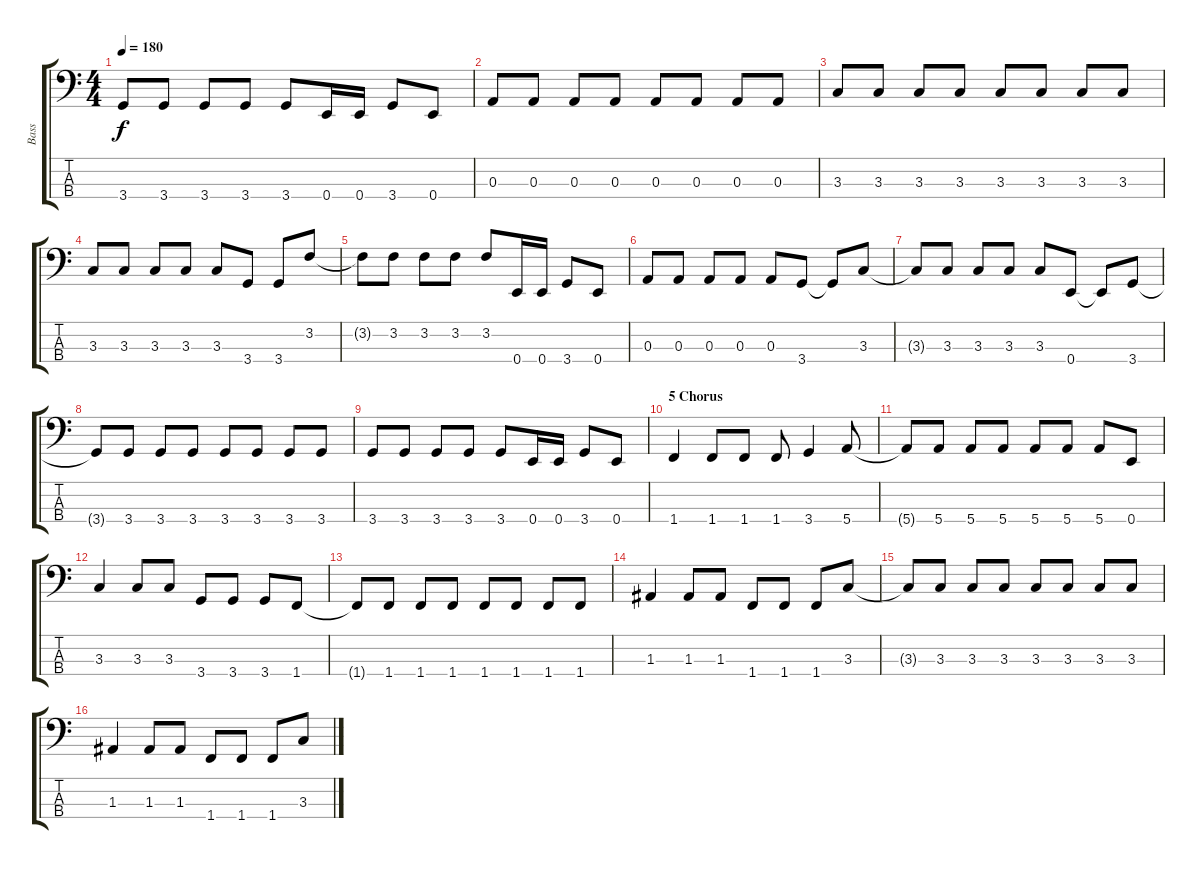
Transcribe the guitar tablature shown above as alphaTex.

\track ("Bass" "Bass") {instrument electricbassfinger}
\staff {score tabs}
\tuning (G2 D2 A1 E1) {hide}
\ts (4 4)
\tempo 180
\clef f4
\ks c
3.4.8{dy f} 3.4.8 3.4.8 3.4.8 3.4.8 0.4.16 0.4.16 3.4.8 0.4.8 |
0.3.8 0.3.8 0.3.8 0.3.8 0.3.8 0.3.8 0.3.8 0.3.8 |
3.3.8 3.3.8 3.3.8 3.3.8 3.3.8 3.3.8 3.3.8 3.3.8 |
3.3.8 3.3.8 3.3.8 3.3.8 3.3.8 3.4.8 3.4.8 3.2.8 |
3.2{t}.8 3.2.8 3.2.8 3.2.8 3.2.8 0.4.16 0.4.16 3.4.8 0.4.8 |
0.3.8 0.3.8 0.3.8 0.3.8 0.3.8 3.4.8 3.4{t}.8 3.3.8 |
3.3{t}.8 3.3.8 3.3.8 3.3.8 3.3.8 0.4.8 0.4{t}.8 3.4.8 |
3.4{t}.8 3.4.8 3.4.8 3.4.8 3.4.8 3.4.8 3.4.8 3.4.8 |
3.4.8 3.4.8 3.4.8 3.4.8 3.4.8 0.4.16 0.4.16 3.4.8 0.4.8 |
\section ("" "5 Chorus")
1.4.4 1.4.8 1.4.8 1.4.8 3.4.4 5.4.8 |
5.4{t}.8 5.4.8 5.4.8 5.4.8 5.4.8 5.4.8 5.4.8 0.4.8 |
3.3.4 3.3.8 3.3.8 3.4.8 3.4.8 3.4.8 1.4.8 |
1.4{t}.8 1.4.8 1.4.8 1.4.8 1.4.8 1.4.8 1.4.8 1.4.8 |
1.3.4 1.3.8 1.3.8 1.4.8 1.4.8 1.4.8 3.3.8 |
3.3{t}.8 3.3.8 3.3.8 3.3.8 3.3.8 3.3.8 3.3.8 3.3.8 |
1.3.4 1.3.8 1.3.8 1.4.8 1.4.8 1.4.8 3.3.8
